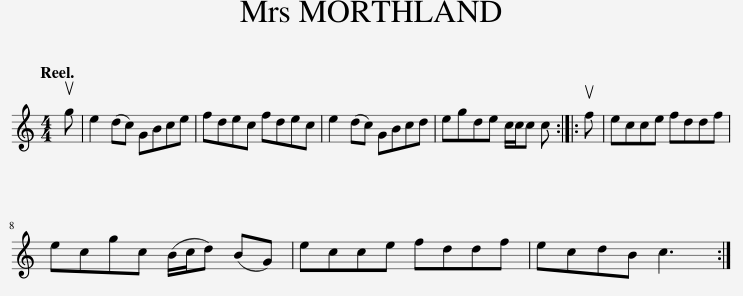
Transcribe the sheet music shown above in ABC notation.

X:1
L:1/8
Q:1/4=120
M:4/4
I:linebreak $
K:C
V:1 treble
V:1
 ug | e2 (dc) GBce | fdec fdec | e2 (dc) GBcd | egde c/c/c c :: %5
 uf | ecce fddf |$ ecgc (B/c/d) (BG) | ecce fddf | ecdB c3 :| %10
